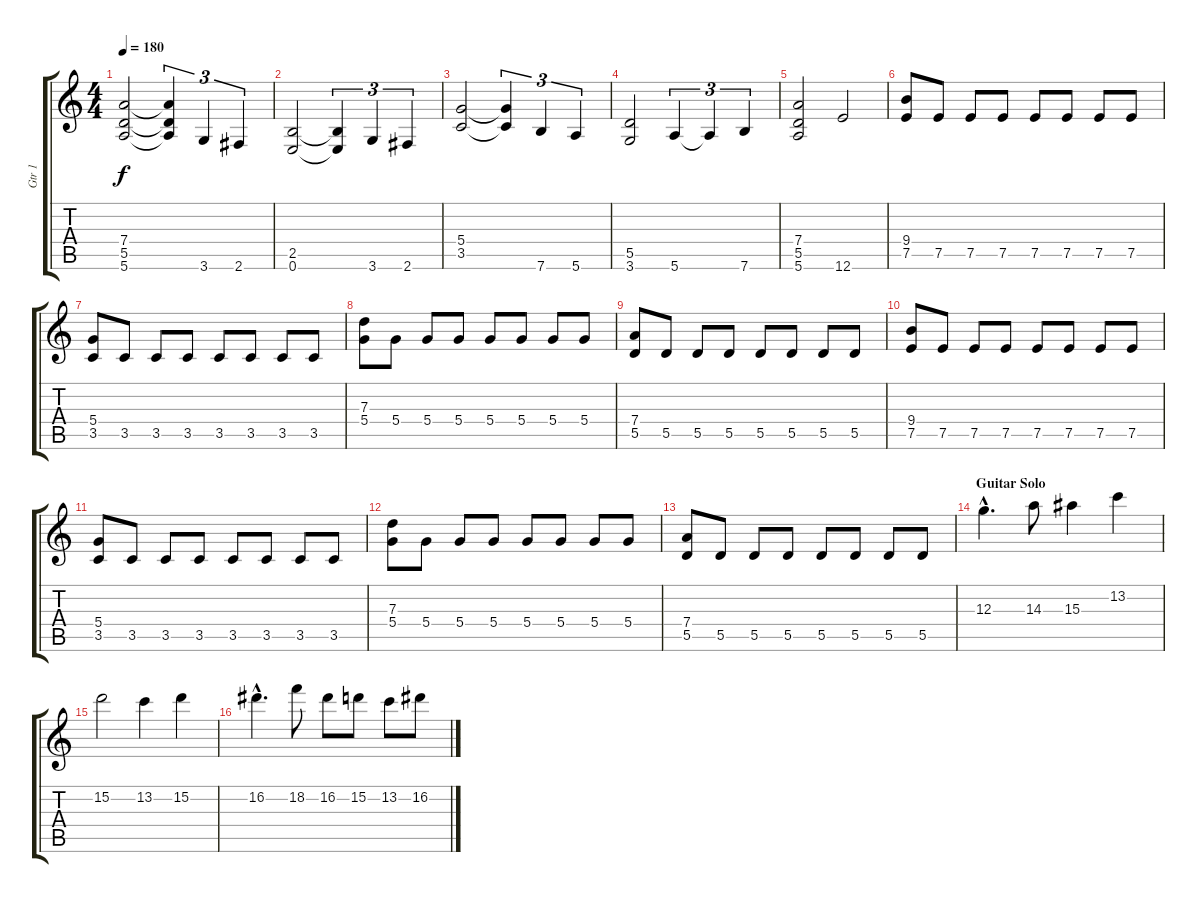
\track ("Gtr 1" "Gtr 1") {instrument overdrivenguitar}
\staff {score tabs}
\tuning (E4 B3 G3 D3 A2 E2) {hide}
\ts (4 4)
\tempo 180
\clef g2
\ks c
(7.4 5.5 5.6).2{dy f} (7.4{t} 5.5{t} 5.6{t}).4{tu (3 2)} 3.6.4{tu (3 2)} 2.6.4{tu (3 2)} |
(2.5 0.6).2 (2.5{t} 0.6{t}).4{tu (3 2)} 3.6.4{tu (3 2)} 2.6.4{tu (3 2)} |
(5.4 3.5).2 (5.4{t} 3.5{t}).4{tu (3 2)} 7.6.4{tu (3 2)} 5.6.4{tu (3 2)} |
(5.5 3.6).2 5.6.4{tu (3 2)} 5.6{t}.4{tu (3 2)} 7.6.4{tu (3 2)} |
(7.4 5.5 5.6).2 12.6.2 |
(9.4 7.5).8 7.5.8 7.5.8 7.5.8 7.5.8 7.5.8 7.5.8 7.5.8 |
(5.4 3.5).8 3.5.8 3.5.8 3.5.8 3.5.8 3.5.8 3.5.8 3.5.8 |
(7.3 5.4).8 5.4.8 5.4.8 5.4.8 5.4.8 5.4.8 5.4.8 5.4.8 |
(7.4 5.5).8 5.5.8 5.5.8 5.5.8 5.5.8 5.5.8 5.5.8 5.5.8 |
(9.4 7.5).8 7.5.8 7.5.8 7.5.8 7.5.8 7.5.8 7.5.8 7.5.8 |
(5.4 3.5).8 3.5.8 3.5.8 3.5.8 3.5.8 3.5.8 3.5.8 3.5.8 |
(7.3 5.4).8 5.4.8 5.4.8 5.4.8 5.4.8 5.4.8 5.4.8 5.4.8 |
(7.4 5.5).8 5.5.8 5.5.8 5.5.8 5.5.8 5.5.8 5.5.8 5.5.8 |
\section ("" "Guitar Solo")
12.3{hac}.4{d} 14.3.8 15.3.4 13.2.4 |
15.2.2 13.2.4 15.2.4 |
16.2{hac}.4{d} 18.2.8 16.2.8 15.2.8 13.2.8 16.2.8
